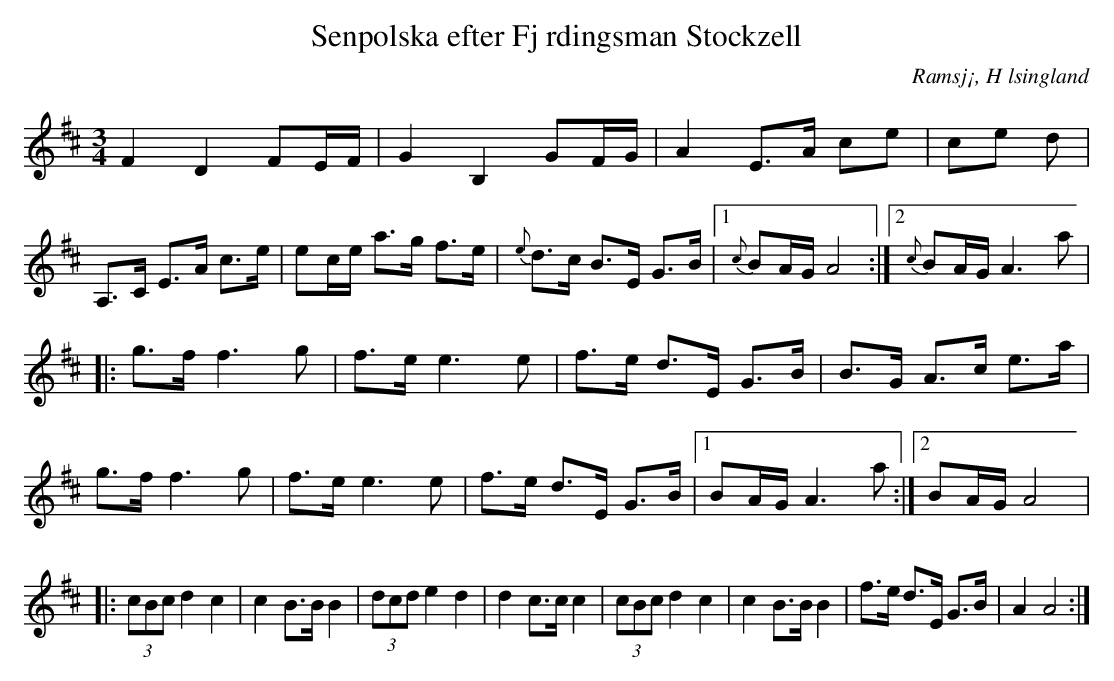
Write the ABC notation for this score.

X:1
T: Senpolska efter Fj rdingsman Stockzell
O: Ramsj¡, H lsingland
M:3/4
L:1/8
K:D
F2 D2 FE/F/|G2 B,2 GF/G/|A2 E>A ce|ce d|A,>C E>A c>e|ec/e/ a>g f>e| {e}d>c B>E G>B |1 {c}BA/G/ A4:|2{c}BA/G/ A2>a2|
|:g>f f2>g2|f>e e2>e2|f>e d>E G>B|B>G A>c e>a|g>f f2>g2|f>e e2>e2|f>e d>E G>B|1 BA/G/ A2>a2:|2 BA/G/ A4|
|:(3cBc d2 c2|c2 B>B B2|(3dcd e2 d2|d2 c>c c2|(3cBc d2 c2|c2 B>B B2|f>e d>E G>B|A2 A4:|
